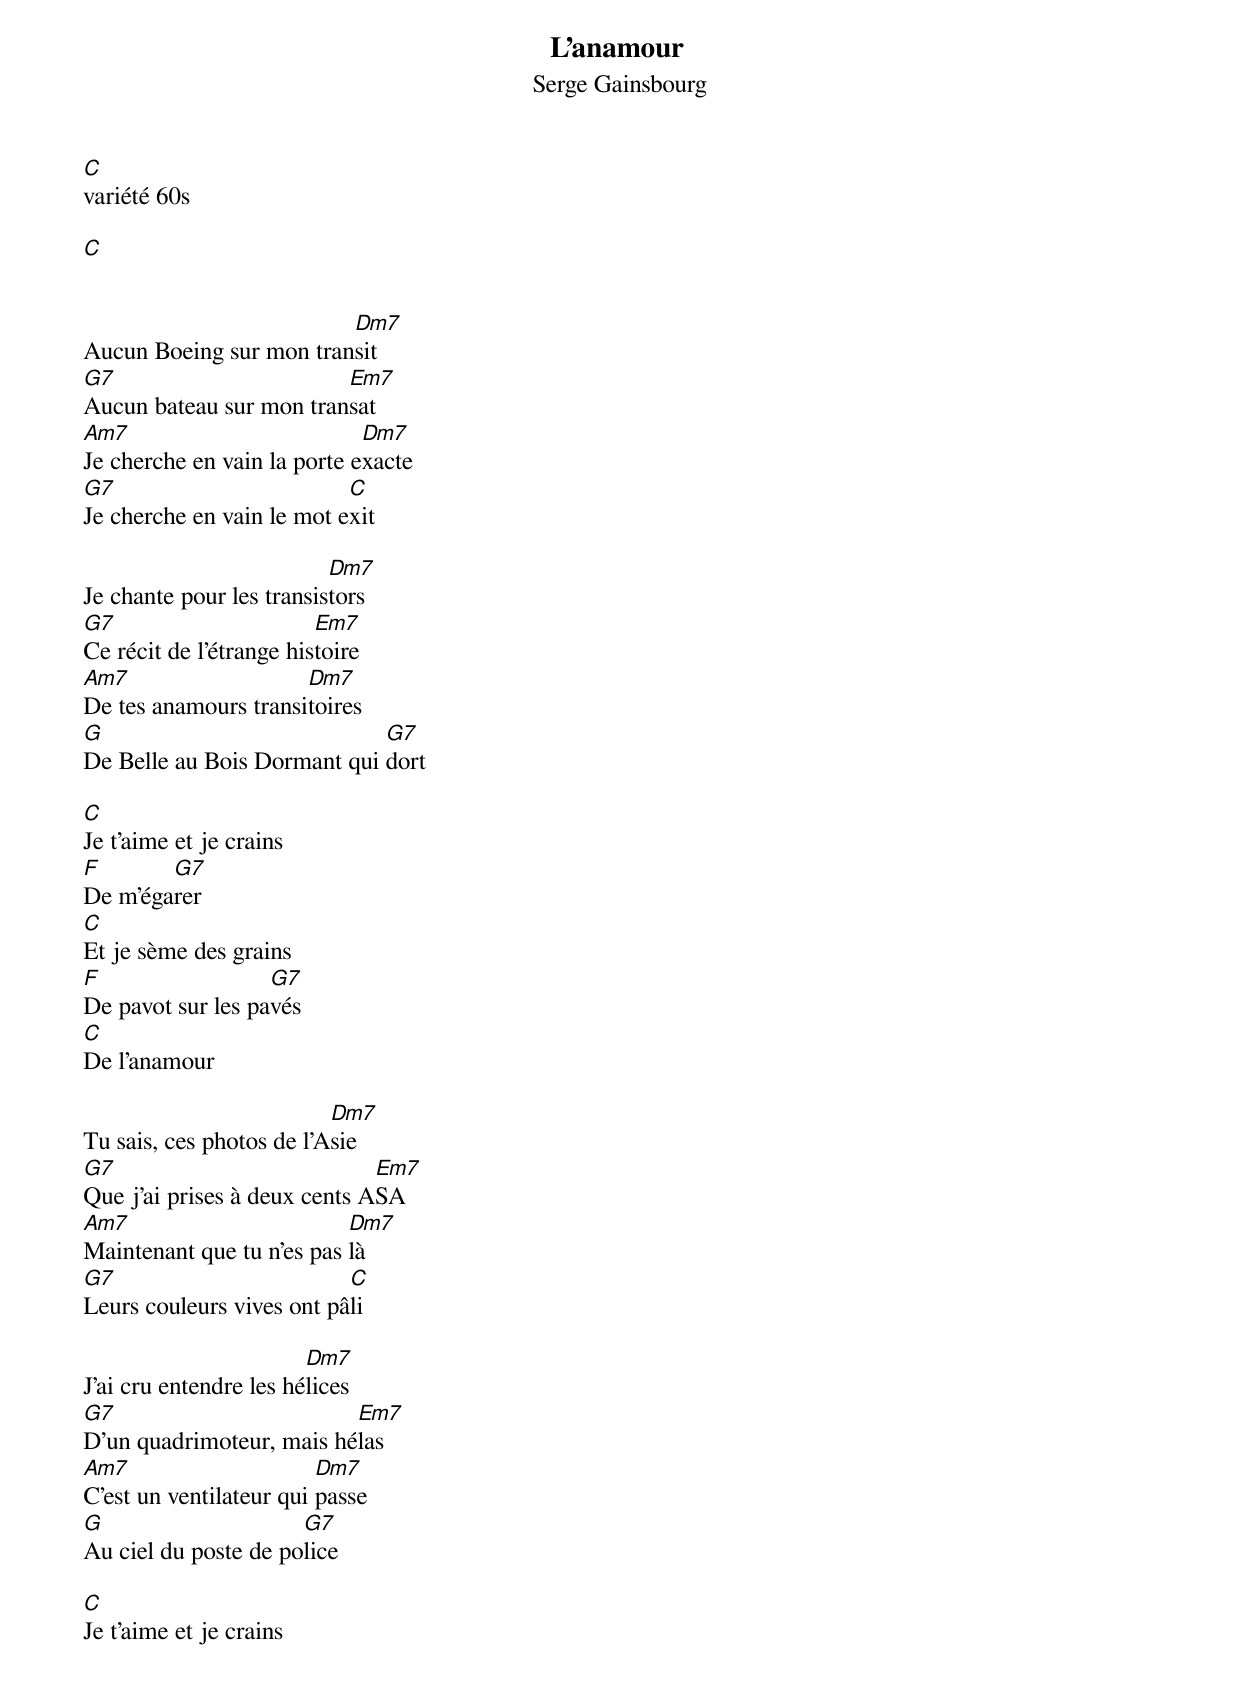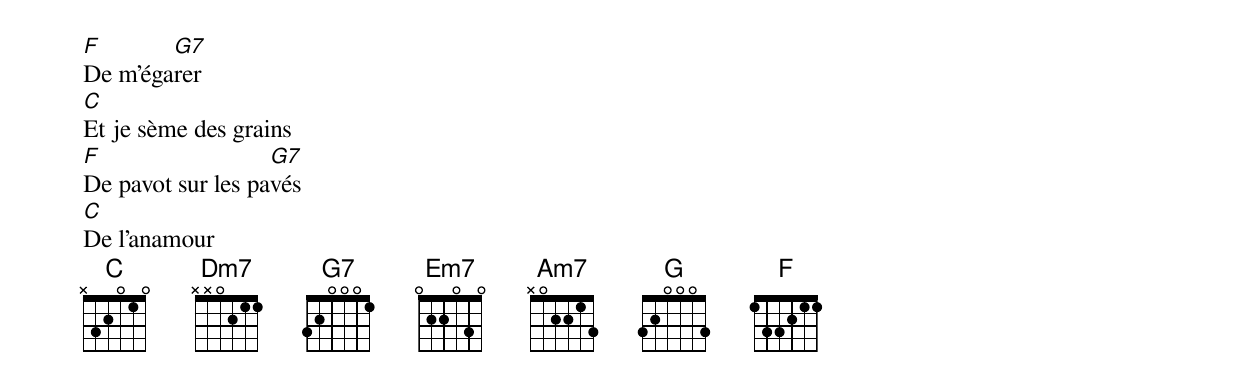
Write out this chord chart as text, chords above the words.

L'anamour
Serge Gainsbourg
C
variété 60s

C


                         Dm7
Aucun Boeing sur mon transit
G7                       Em7
Aucun bateau sur mon transat
Am7                          Dm7
Je cherche en vain la porte exacte
G7                         C
Je cherche en vain le mot exit

                          Dm7
Je chante pour les transistors
G7                       Em7
Ce récit de l'étrange histoire
Am7                   Dm7
De tes anamours transitoires
G                            G7
De Belle au Bois Dormant qui dort

C
Je t'aime et je crains
F       G7
De m'égarer
C
Et je sème des grains
F                  G7
De pavot sur les pavés
C
De l'anamour

                          Dm7
Tu sais, ces photos de l'Asie
G7                            Em7
Que j'ai prises à deux cents ASA
Am7                        Dm7
Maintenant que tu n'es pas là
G7                         C
Leurs couleurs vives ont pâli

                        Dm7
J'ai cru entendre les hélices
G7                        Em7
D'un quadrimoteur, mais hélas
Am7                      Dm7
C'est un ventilateur qui passe
G                     G7
Au ciel du poste de police

C
Je t'aime et je crains
F       G7
De m'égarer
C
Et je sème des grains
F                  G7
De pavot sur les pavés
C
De l'anamour
